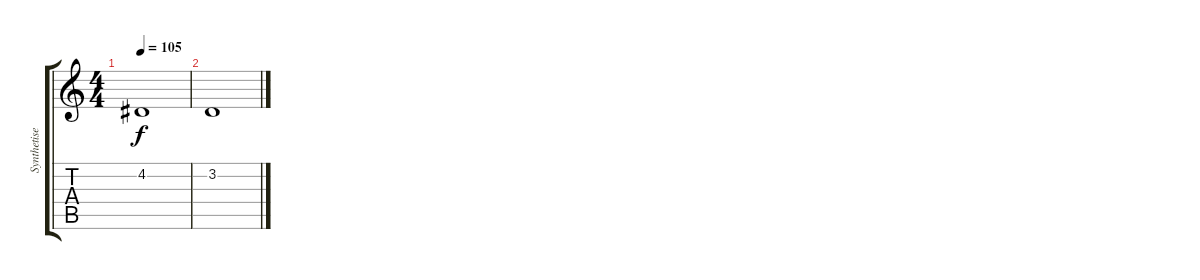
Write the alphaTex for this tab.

\track ("Synthetiseur" "Synthetise") {instrument synthstrings1}
\staff {score tabs}
\tuning (E4 B3 G3 D3 A2 E2) {hide}
\ts (4 4)
\tempo 105
\clef g2
\ks c
4.2.1{dy f} |
3.2.1
